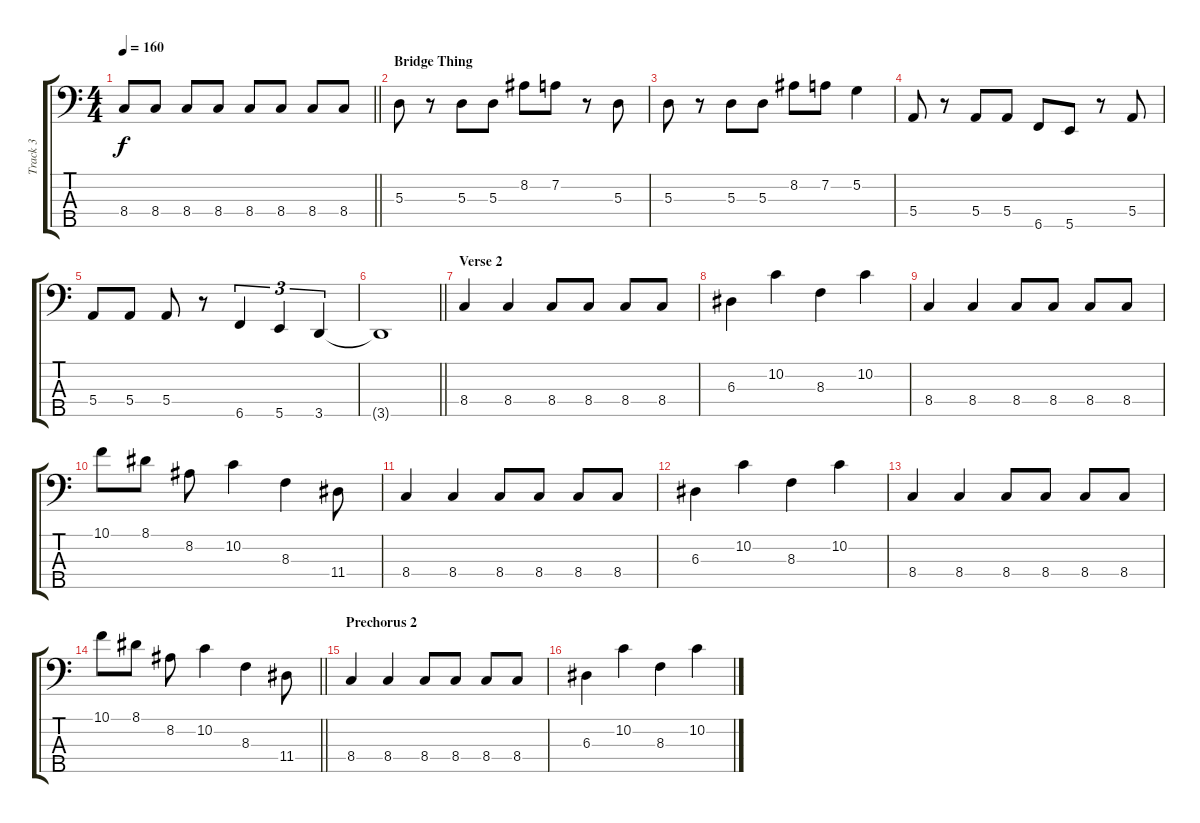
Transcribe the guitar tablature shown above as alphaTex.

\track ("Track 3" "Track 3") {instrument electricbasspick}
\staff {score tabs}
\tuning (G2 D2 A1 E1 B0) {hide}
\ts (4 4)
\tempo 160
\clef f4
\barLineRight lightlight
\ks c
8.4.8{dy f} 8.4.8 8.4.8 8.4.8 8.4.8 8.4.8 8.4.8 8.4.8 |
\section ("" "Bridge Thing")
5.3.8 r.8 5.3.8 5.3.8 8.2.8 7.2.8 r.8 5.3.8 |
5.3.8 r.8 5.3.8 5.3.8 8.2.8 7.2.8 5.2.4 |
5.4.8 r.8 5.4.8 5.4.8 6.5.8 5.5.8 r.8 5.4.8 |
5.4.8 5.4.8 5.4.8 r.8 6.5.4{tu (3 2)} 5.5.4{tu (3 2)} 3.5.4{tu (3 2)} |
\barLineRight lightlight
3.5{t}.1 |
\section ("" "Verse 2")
8.4.4 8.4.4 8.4.8 8.4.8 8.4.8 8.4.8 |
6.3.4 10.2.4 8.3.4 10.2.4 |
8.4.4 8.4.4 8.4.8 8.4.8 8.4.8 8.4.8 |
10.1.8 8.1.8 8.2.8 10.2.4 8.3.4 11.4.8 |
8.4.4 8.4.4 8.4.8 8.4.8 8.4.8 8.4.8 |
6.3.4 10.2.4 8.3.4 10.2.4 |
8.4.4 8.4.4 8.4.8 8.4.8 8.4.8 8.4.8 |
\barLineRight lightlight
10.1.8 8.1.8 8.2.8 10.2.4 8.3.4 11.4.8 |
\section ("" "Prechorus 2")
8.4.4 8.4.4 8.4.8 8.4.8 8.4.8 8.4.8 |
6.3.4 10.2.4 8.3.4 10.2.4
